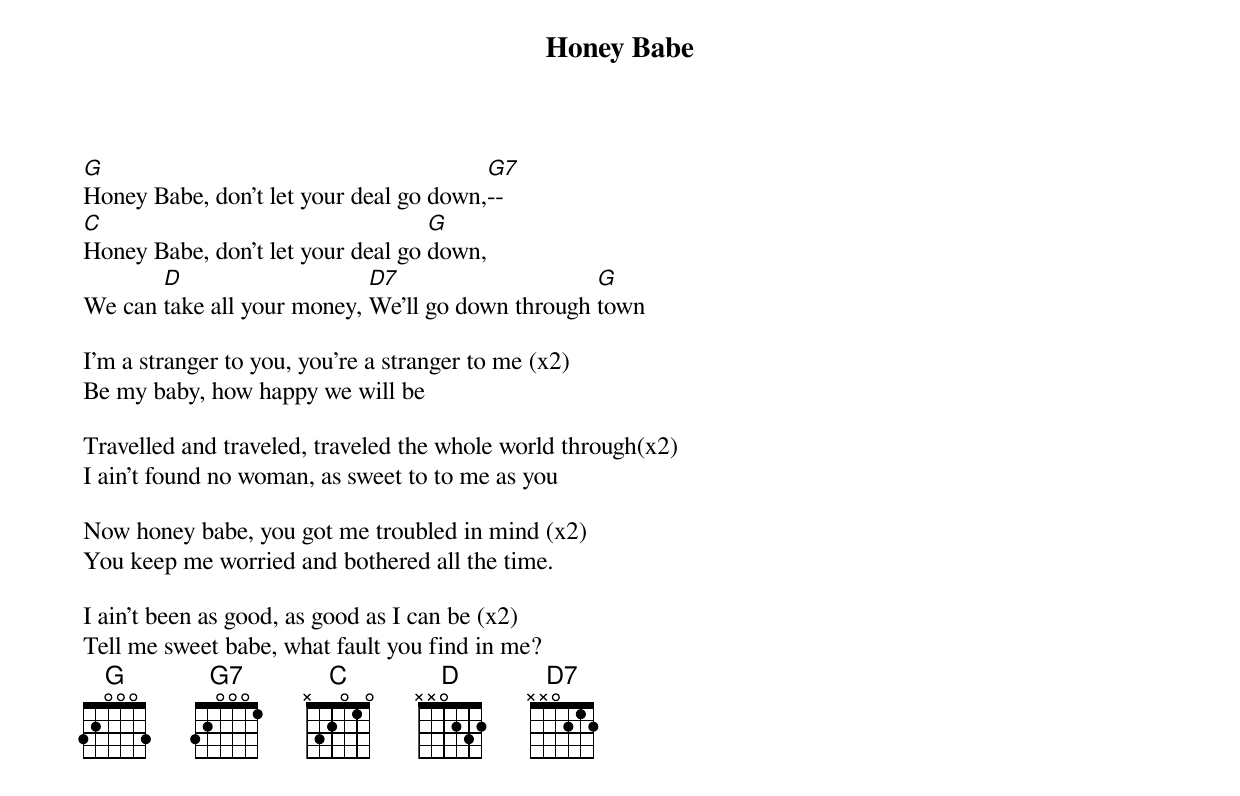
{t:Honey Babe}
[G]Honey Babe, don't let your deal go down,[G7]--
[C]Honey Babe, don't let your deal go [G]down,
We can [D]take all your money, [D7]We'll go down through [G]town

I'm a stranger to you, you're a stranger to me (x2)
Be my baby, how happy we will be

Travelled and traveled, traveled the whole world through(x2)
I ain't found no woman, as sweet to to me as you

Now honey babe, you got me troubled in mind (x2)
You keep me worried and bothered all the time.

I ain't been as good, as good as I can be (x2)
Tell me sweet babe, what fault you find in me?
